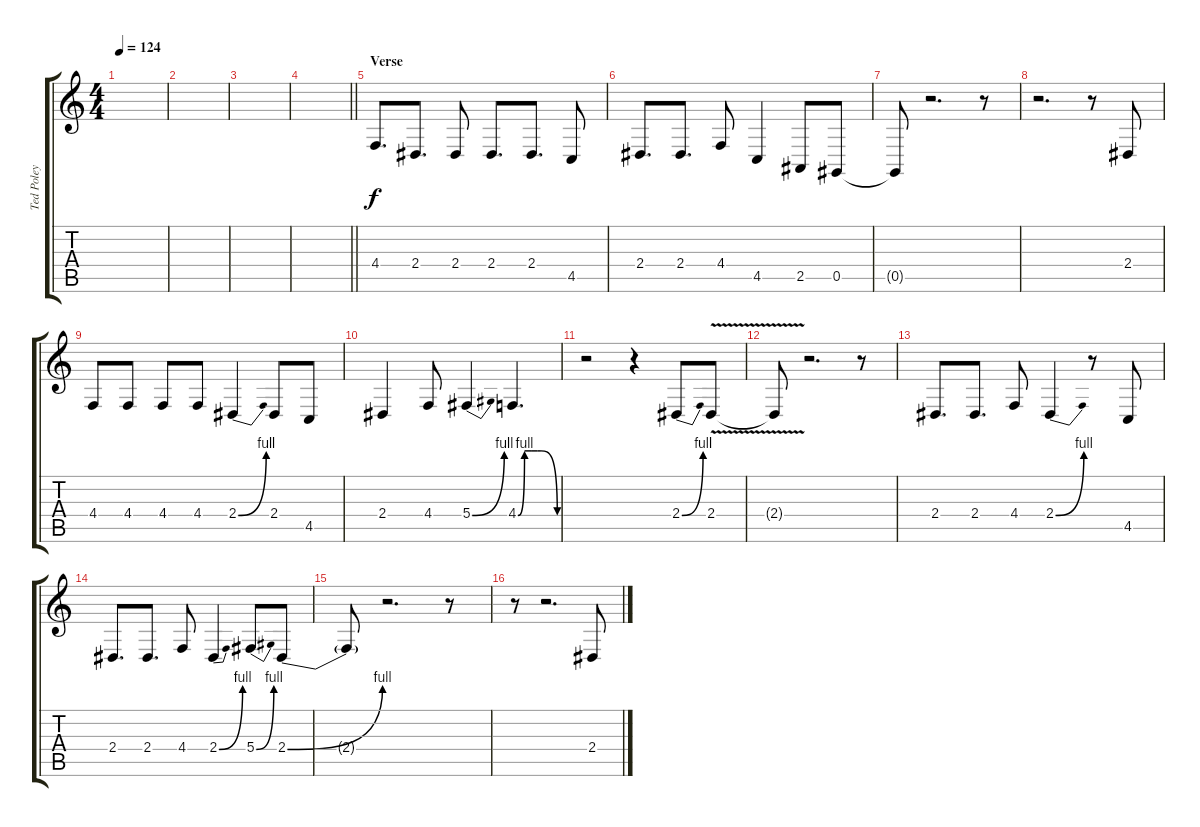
\track ("Ted Poley" "Ted Poley") {instrument tangoaccordion}
\staff {score tabs}
\tuning (Eb4 Bb3 Gb3 Db3 Ab2 Eb2) {hide}
\ts (4 4)
\tempo 124
\clef g2
\ks c
|
|
|
\barLineRight lightlight
|
\section ("" "Verse")
4.4.8{d} 2.4.8{d} 2.4.8 2.4.8{d} 2.4.8{d} 4.5.8 |
2.4.8{d} 2.4.8{d} 4.4.8 4.5.4 2.5.8 0.5.8 |
0.5{t}.8 r.2{d} r.8 |
r.2{d} r.8 2.4.8 |
4.4.8 4.4.8 4.4.8 4.4.8 2.4{be (bend 0 0 60 4)}.4 2.4.8 4.5.8 |
2.4.4 4.4.8 5.4{be (bend 0 0 60 4)}.4 4.4{be (custom 0 0 10 4 20 4 30 4 35 4 60 0)}.4{d} |
r.2 r.4 2.4{be (bend 0 0 60 4)}.8 2.4{v}.8 |
2.4{t}.8 r.2{d} r.8 |
2.4.8{d} 2.4.8{d} 4.4.8 2.4{be (bend 0 0 60 4)}.4 r.8 4.5.8 |
2.4.8{d} 2.4.8{d} 4.4.8 2.4{be (bend 0 0 60 4)}.4 5.4{be (bend 0 0 60 4)}.8 2.4{be (bend 0 0 60 4)}.8 |
2.4{t}.8 r.2{d} r.8 |
r.8 r.2{d} 2.4.8
